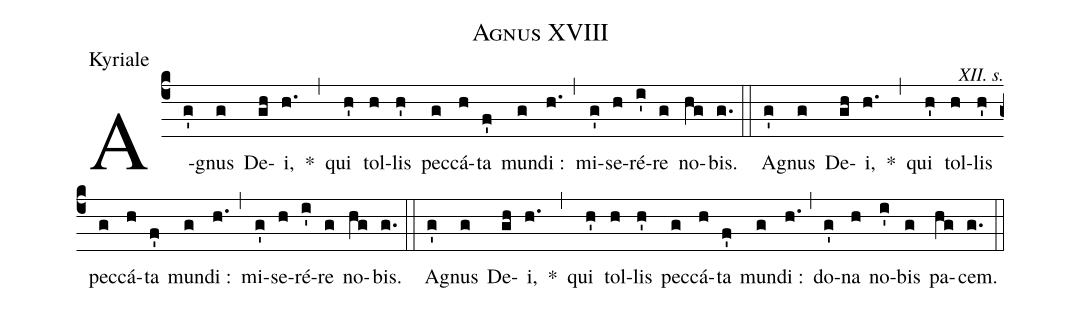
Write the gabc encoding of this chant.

name:Agnus XVIII;
office-part:Kyriale;
commentary:XII. s.;
%%
(c4) A(g')gnus(g) De(gh)i,(h.) *(,) qui(h') tol(h)lis(h') pec(g)cá(h)ta(f') mun(g)di :(h.) (,) mi(g')se(h)ré(i')re(g) no(hg)bis.(g.) (::)
A(g')gnus(g) De(gh)i,(h.) *(,) qui(h') tol(h)lis(h') pec(g)cá(h)ta(f') mun(g)di :(h.) (,) mi(g')se(h)ré(i')re(g) no(hg)bis.(g.) (::)
A(g')gnus(g) De(gh)i,(h.) *(,) qui(h') tol(h)lis(h') pec(g)cá(h)ta(f') mun(g)di :(h.) (,) do(g')na(h) no(i')bis(g) pa(hg)cem.(g.) (::)
